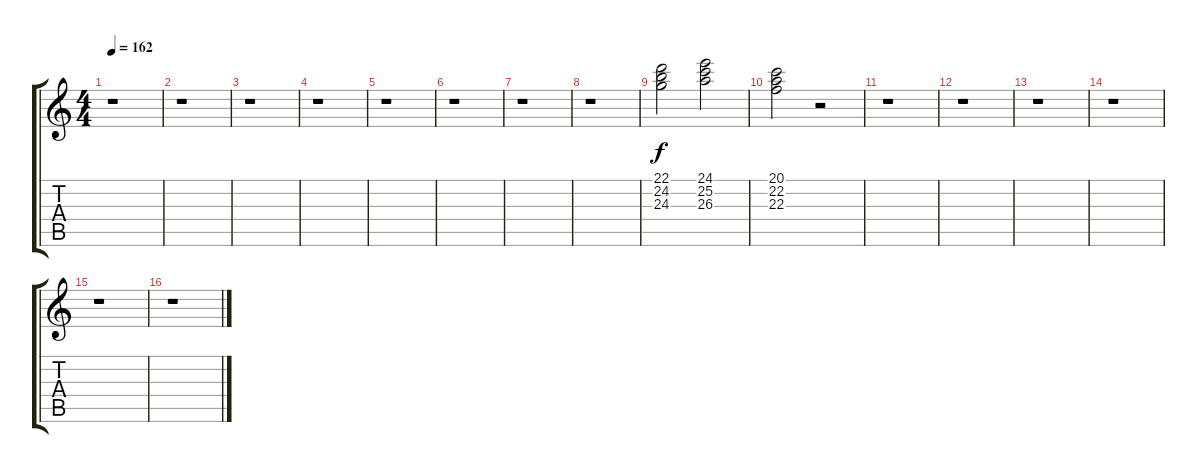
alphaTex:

\track "" {instrument cello}
\staff {score tabs}
\tuning (E4 B3 G3 D3 A2 E2) {hide}
\ts (4 4)
\tempo 162
\clef g2
\ks c
r.1{dy f} |
r.1 |
r.1 |
r.1 |
r.1 |
r.1 |
r.1 |
r.1 |
(22.1 24.2 24.3).2 (24.1 25.2 26.3).2 |
(20.1 22.2 22.3).2 r.2 |
r.1 |
r.1 |
r.1 |
r.1 |
r.1 |
r.1
